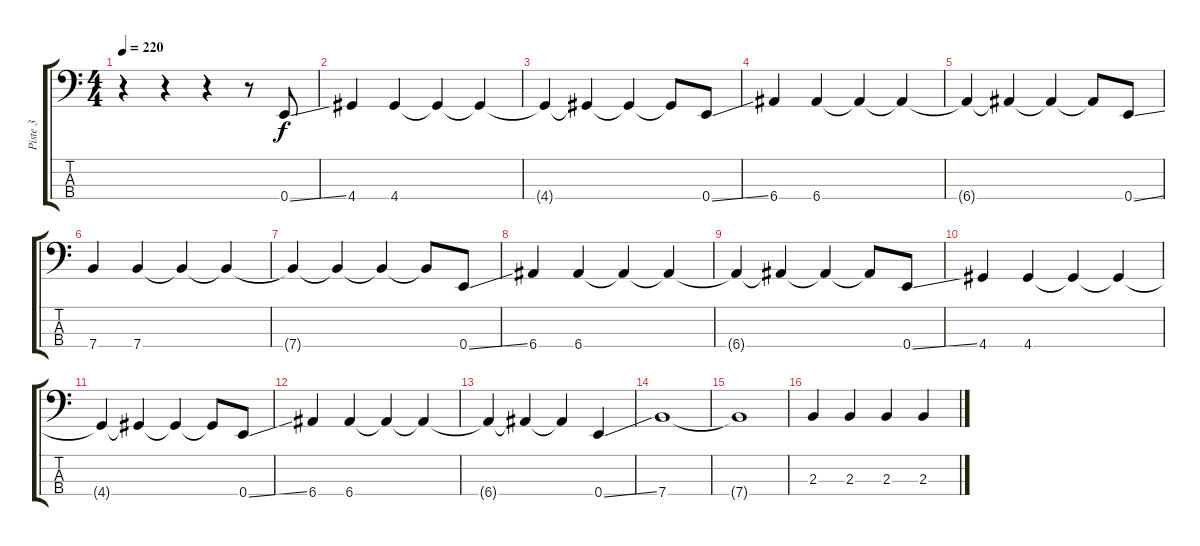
\track ("Piste 3" "Piste 3") {instrument acousticbass}
\staff {score tabs}
\tuning (G2 D2 A1 E1) {hide}
\ts (4 4)
\tempo 220
\clef f4
\ks c
r.4{dy f} r.4 r.4 r.8 0.4{ss}.8 |
4.4.4 4.4.4 4.4{t}.4 4.4{t}.4 |
4.4{t}.4 4.4{t}.4 4.4{t}.4 4.4{t}.8 0.4{ss}.8 |
6.4.4 6.4.4 6.4{t}.4 6.4{t}.4 |
6.4{t}.4 6.4{t}.4 6.4{t}.4 6.4{t}.8 0.4{ss}.8 |
7.4.4 7.4.4 7.4{t}.4 7.4{t}.4 |
7.4{t}.4 7.4{t}.4 7.4{t}.4 7.4{t}.8 0.4{ss}.8 |
6.4.4 6.4.4 6.4{t}.4 6.4{t}.4 |
6.4{t}.4 6.4{t}.4 6.4{t}.4 6.4{t}.8 0.4{ss}.8 |
4.4.4 4.4.4 4.4{t}.4 4.4{t}.4 |
4.4{t}.4 4.4{t}.4 4.4{t}.4 4.4{t}.8 0.4{ss}.8 |
6.4.4 6.4.4 6.4{t}.4 6.4{t}.4 |
6.4{t}.4 6.4{t}.4 6.4{t}.4 0.4{ss}.4 |
7.4.1 |
7.4{t}.1 |
2.3.4 2.3.4 2.3.4 2.3.4
